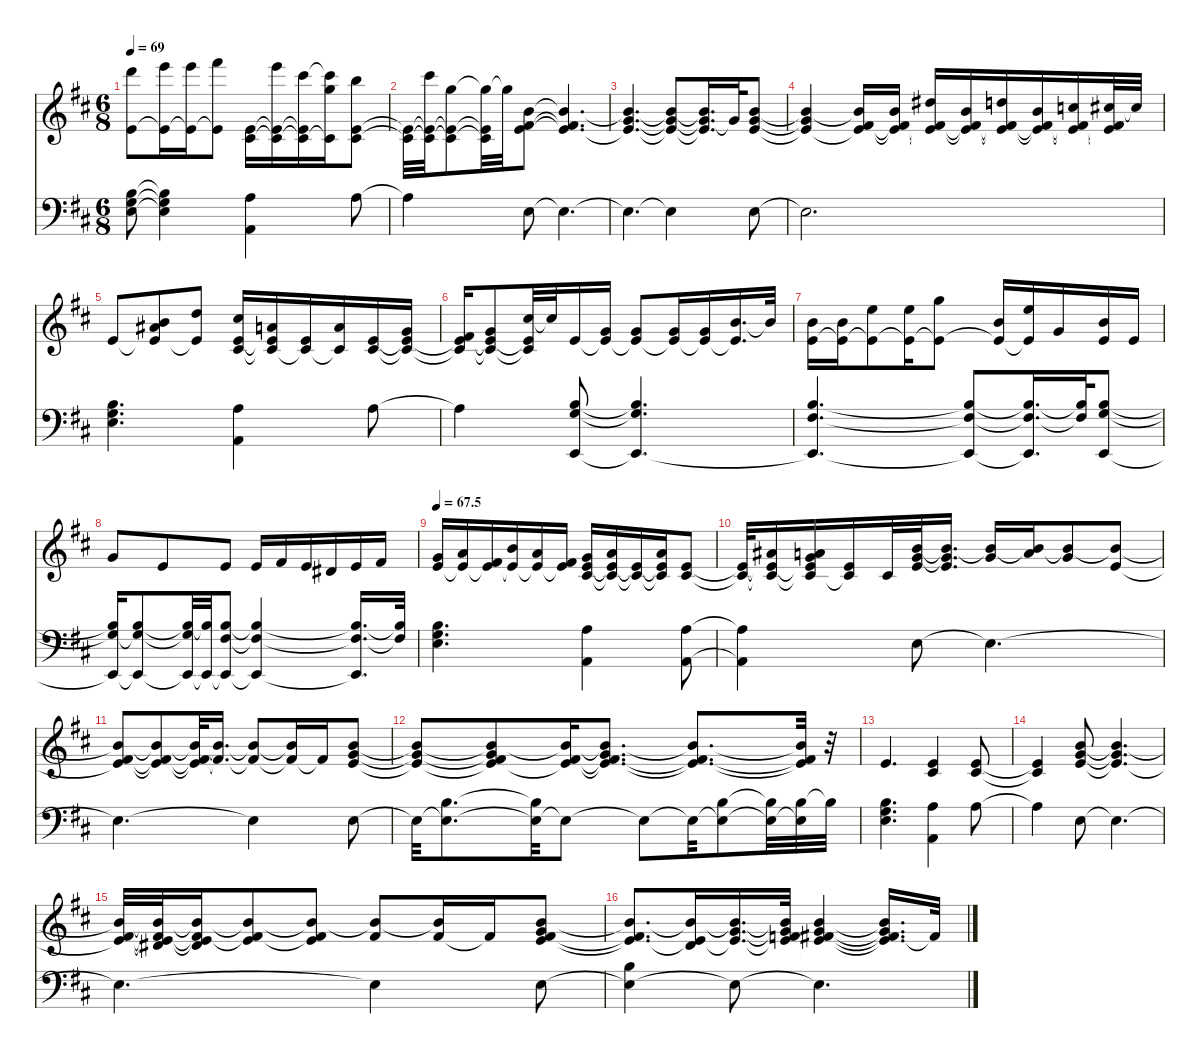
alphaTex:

\defaultSystemsLayout 4
\hideDynamics
\bracketExtendMode nobrackets
\singleTrackTrackNamePolicy hidden
\multiTrackTrackNamePolicy hidden
\firstSystemTrackNameMode fullname
\firstSystemTrackNameOrientation horizontal
\otherSystemsTrackNameOrientation horizontal
\track ("Electric Piano" "el.pno.") {defaultSystemsLayout 8 instrument electricpiano1}
\staff {score}
\tuning (E4 B3 G3 D3 A2 E2)
\ts (6 8)
\tempo 69
\clef g2
\ks bminor
(27.2{acc forcenatural} 0.1{acc forcenatural}).8{dy ff beam Down} (0.1{t acc forcenatural} 29.2{acc forcenatural}).16{dy f beam Down} (0.1{t acc forcenatural} 29.2{acc forcenatural}).16{beam Down} (0.1{t acc forcenatural} 31.2{acc #}).8{beam Down} (2.2{acc #} 0.1{acc forcenatural}).16{beam Down} (2.2{t acc #} 0.1{t acc forcenatural} 33.3{acc forcenatural}).16{beam Down} (2.2{t acc #} 0.1{t acc forcenatural} 21.1{acc #}).16{beam Down} (2.2{t acc #} 21.1{t acc forcenatural} 20.2{acc forcenatural}).16{beam Down} (19.1{acc forcenatural} 21.6{acc #} 19.5{acc forcenatural}).8{dy fff beam Down} |
(21.6{t acc #} 19.5{t acc forcenatural}).32{dy mf beam Down} (21.6{t acc #} 19.5{t acc forcenatural} 21.1{acc #}).32{beam Down} (19.5{t acc forcenatural} 21.6{t acc #} 20.2{acc forcenatural}).8{beam Down} (19.5{t acc forcenatural} 21.6{t acc #} 20.2{t acc forcenatural}).32{beam Down} 20.2{t acc forcenatural}.32{beam Down} (11.3{acc #} 0.1{acc forcenatural} 12.2{acc forcenatural}).8{dy f beam Down} (0.1{t acc forcenatural} 11.3{t acc #} 12.2{t acc forcenatural}).4{d beam Up} |
(0.1{t acc forcenatural} 12.2{t acc forcenatural} 12.3{acc forcenatural}).4{d dy mf beam Up} (0.1{t acc forcenatural} 12.2{t acc forcenatural} 12.3{t acc forcenatural}).8{beam Up} (0.1{t acc forcenatural} 12.2{t acc forcenatural} 12.3{t acc forcenatural}).16{d beam Up} 12.3{t acc forcenatural}.32{beam Up} (12.2{acc forcenatural} 12.3{acc forcenatural} 0.1{acc forcenatural}).8{beam Up} |
(12.2{t acc forcenatural} 12.3{t acc forcenatural} 0.1{t acc forcenatural}).4{beam Up} (12.2{t acc forcenatural} 0.1{t acc forcenatural} 16.4{acc #}).16{beam Up} (0.1{t acc forcenatural} 16.4{t acc #} 12.2{acc forcenatural}).16{dy f beam Up} (0.1{t acc forcenatural} 16.2{acc #} 16.4{t acc #}).16{beam Up} (0.1{t acc forcenatural} 16.4{t acc #} 16.3{acc forcenatural}).16{beam Up} (0.1{t acc forcenatural} 16.4{t acc #} 15.2{acc forcenatural}).16{beam Up} (16.3{acc forcenatural} 0.1{t acc forcenatural} 16.4{t acc #}).16{beam Up} (0.1{t acc forcenatural} 16.4{t acc #} 17.3{acc forcenatural}).16{beam Up} (16.4{t acc #} 0.1{t acc forcenatural} 14.2{acc #}).32{beam Up} 14.2{t acc #}.32{dy p beam Up} |
14.4{acc forcenatural}.8{dy f beam Up} (14.4{t acc forcenatural} 15.3{acc #} 12.2{acc forcenatural}).8{beam Up} (14.4{t acc forcenatural} 15.2{acc forcenatural}).8{beam Up} (14.2{acc #} 0.1{acc forcenatural} 11.4{acc #}).16{dy ff beam Up} (0.1{t acc forcenatural} 11.4{t acc #} 10.2{acc forcenatural}).16{dy f beam Up} (11.4{t acc #} 0.1{acc forcenatural}).16{beam Up} (11.4{t acc #} 10.2{acc forcenatural}).16{beam Up} (11.4{acc #} 0.1{acc forcenatural}).16{dy mf beam Up} (11.4{t acc #} 0.1{t acc forcenatural} 12.3{acc forcenatural}).16{beam Up} |
(11.4{t acc #} 0.1{t acc forcenatural} 11.3{acc #}).16{beam Up} (11.4{t acc #} 0.1{t acc forcenatural} 12.3{acc forcenatural}).8{beam Up} (11.4{t acc #} 0.1{t acc forcenatural} 14.2{acc #}).32{beam Up} 14.2{t acc #}.32{dy fff beam Up} 9.3{acc forcenatural}.16{dy f beam Up} (9.3{t acc forcenatural} 8.2{acc forcenatural}).16{beam Up} (9.3{t acc forcenatural} 8.2{acc forcenatural}).8{beam Up} (9.3{t acc forcenatural} 8.2{acc forcenatural}).16{beam Up} (9.3{t acc forcenatural} 8.2{acc forcenatural}).16{beam Up} (9.3{t acc forcenatural} 12.2{acc forcenatural}).16{d beam Up} 12.2{t acc forcenatural}.32{dy ff beam Up} |
(12.2{acc forcenatural} 0.1{acc forcenatural}).16{beam Down} (0.1{t acc forcenatural} 12.2{acc forcenatural}).16{dy f beam Down} (0.1{t acc forcenatural} 17.2{acc forcenatural}).8{beam Down} (0.1{t acc forcenatural} 17.2{acc forcenatural}).16{beam Down} (0.1{t acc forcenatural} 20.2{acc forcenatural}).8{beam Down} (0.1{t acc forcenatural} 16.3{acc forcenatural}).16{beam Up} (0.1{t acc forcenatural} 17.2{acc forcenatural}).16{beam Up} 12.3{acc forcenatural}.16{dy mf beam Up} (0.1{acc forcenatural} 12.2{acc forcenatural}).16{dy f beam Up} 0.1{acc forcenatural}.16{dy mp beam Up} |
3.1{acc forcenatural}.8{dy ff beam Up} 0.1{acc forcenatural}.8{beam Up} 0.1{acc forcenatural}.8{dy f beam Up} 0.1{acc forcenatural}.16{dy fff beam Up} 2.1{acc #}.16{dy ff beam Up} 5.2{acc forcenatural}.16{dy mf beam Up} 4.2{acc #}.16{dy ff beam Up} 5.2{acc forcenatural}.16{dy f beam Up} 7.2{acc #}.16{beam Up} |
\tempo
67.5 (8.2{acc forcenatural} 0.1{acc forcenatural}).16{dy ff beam Up} (0.1{t acc forcenatural} 10.2{acc forcenatural}).16{dy f beam Up} (0.1{t acc forcenatural} 11.3{acc #}).16{beam Up} (0.1{t acc forcenatural} 12.2{acc forcenatural}).16{beam Up} (0.1{t acc forcenatural} 10.2{acc forcenatural}).16{beam Up} (0.1{t acc forcenatural} 7.2{acc #}).16{beam Up} (12.3{acc forcenatural} 11.4{acc #} 0.1{acc forcenatural}).16{dy fff beam Up} (10.2{acc forcenatural} 11.4{t acc #} 0.1{t acc forcenatural}).16{dy f beam Up} (11.4{t acc #} 0.1{t acc forcenatural}).16{beam Up} (11.4{t acc #} 0.1{t acc forcenatural} 10.2{acc forcenatural}).16{beam Up} (0.1{acc forcenatural} 11.4{acc #}).8{beam Up} |
(0.1{t acc forcenatural} 11.4{t acc #}).32{beam Up} (0.1{t acc forcenatural} 11.2{acc #} 11.4{t acc #}).16{beam Up} (0.1{t acc forcenatural} 11.4{t acc #} 10.2{acc forcenatural} 12.3{acc forcenatural}).16{beam Up} (11.4{t acc #} 0.1{acc forcenatural}).16{beam Up} 11.4{acc #}.32{dy mf beam Up} (0.1{acc forcenatural} 12.3{acc forcenatural} 12.2{acc forcenatural}).32{dy f beam Up} (12.3{t acc forcenatural} 12.2{t acc forcenatural} 0.1{acc forcenatural}).16{d dy mf beam Up} (12.2{t acc forcenatural} 12.3{acc forcenatural}).16{beam Up} (12.2{t acc forcenatural} 14.3{acc forcenatural}).16{beam Up} (12.2{t acc forcenatural} 12.3{acc forcenatural}).8{beam Up} (0.1{acc forcenatural} 12.2{t acc forcenatural}).8{beam Up} |
(12.2{t acc forcenatural} 11.3{acc #} 0.1{t acc forcenatural}).8{beam Up} (12.2{t acc forcenatural} 11.3{t acc #} 0.1{t acc forcenatural}).8{beam Up} (12.2{t acc forcenatural} 11.3{t acc #} 0.1{t acc forcenatural}).32{beam Up} (12.2{t acc forcenatural} 11.3{t acc #}).16{d beam Up} (12.2{t acc forcenatural} 11.3{t acc #}).8{beam Up} (12.2{t acc forcenatural} 11.3{t acc #}).16{beam Up} 11.3{t acc #}.16{dy f beam Up} (0.1{acc forcenatural} 12.3{acc forcenatural} 12.2{acc forcenatural}).8{dy mf beam Up} |
(0.1{t acc forcenatural} 12.3{t acc forcenatural} 12.2{t acc forcenatural}).8{beam Up} (0.1{t acc forcenatural} 12.2{t acc forcenatural} 16.4{acc #} 12.3{t acc forcenatural}).8{beam Up} (0.1{t acc forcenatural} 16.4{acc #} 12.2{t acc forcenatural}).16{dy f beam Up} (16.4{t acc #} 12.2{t acc forcenatural} 12.3{acc forcenatural} 0.1{t acc forcenatural}).8{d beam Up} (0.1{t acc forcenatural} 16.4{t acc #} 12.2{t acc forcenatural}).8{d dy mf beam Up} (0.1{t acc forcenatural} 16.4{t acc #} 12.2{t acc forcenatural}).32{beam Up} r.32{beam Up} |
0.1{acc forcenatural}.4{d dy f beam Up} (2.2{acc #} 0.1{acc forcenatural}).4{beam Up} (2.2{acc #} 0.1{acc forcenatural}).8{dy mf beam Up} |
(2.2{t acc #} 0.1{t acc forcenatural}).4{beam Up} (12.3{acc forcenatural} 0.1{acc forcenatural} 12.2{acc forcenatural}).8{beam Up} (12.3{t acc forcenatural} 0.1{t acc forcenatural} 12.2{t acc forcenatural}).4{d beam Up} |
(0.1{t acc forcenatural} 12.2{t acc forcenatural} 11.3{acc #}).32{dy f beam Up} (0.1{t acc forcenatural} 12.2{t acc forcenatural} 11.3{t acc #} 13.4{acc #}).32{beam Up} (0.1{t acc forcenatural} 12.2{t acc forcenatural} 11.3{t acc #} 13.4{acc #}).16{beam Up} (12.2{t acc forcenatural} 11.3{t acc #} 0.1{acc forcenatural}).8{dy mf beam Up} (11.3{t acc #} 12.2{t acc forcenatural} 0.1{acc forcenatural}).8{dy f beam Up} (12.2{t acc forcenatural} 11.3{acc #}).8{dy mf beam Up} (12.2{t acc forcenatural} 11.3{acc #}).16{dy fff beam Up} 11.3{t acc #}.16{beam Up} (12.3{acc forcenatural} 16.4{acc #} 0.1{acc forcenatural} 12.2{acc forcenatural}).8{beam Up} |
(16.4{t acc #} 0.1{t acc forcenatural} 12.2{t acc forcenatural}).8{d dy f beam Up} (12.4{acc forcenatural} 0.1{t acc forcenatural} 12.2{t acc forcenatural}).16{beam Up} (12.2{t acc forcenatural} 12.3{acc forcenatural} 0.1{t acc forcenatural}).16{d dy mf beam Up} (12.2{t acc forcenatural} 15.4{acc forcenatural} 12.3{t acc forcenatural} 0.1{t acc forcenatural}).32{dy f beam Up} (12.3{t acc forcenatural} 0.1{t acc forcenatural} 12.2{t acc forcenatural} 16.4{acc #}).4{beam Up} (12.3{t acc forcenatural} 0.1{t acc forcenatural} 12.2{t acc forcenatural} 16.4{t acc #}).16{d beam Up} 16.4{t acc #}.32{dy ff beam Up}
\staff {score}
\tuning (G2 D2 A1 E1 B0)
\clef f4
\ottava regular
\simile none
\ks bminor
(19.3{acc forcenatural} 17.2{acc forcenatural} 16.1{acc forcenatural}).8{dy mf beam Down} (19.3{t acc forcenatural} 17.2{t acc forcenatural} 16.1{t acc forcenatural}).4{dy f beam Down} (12.3{acc forcenatural} 14.1{acc forcenatural}).4{dy mf beam Down} 14.1{acc forcenatural}.8{beam Down} |
14.1{t acc forcenatural}.4{beam Down} 9.1{acc forcenatural}.8{dy f beam Down} 9.1{t acc forcenatural}.4{d beam Down} |
9.1{t acc forcenatural}.4{d beam Down} 9.1{t acc forcenatural}.4{beam Down} 19.3{acc forcenatural}.8{dy mp beam Down} |
19.3{t acc forcenatural}.2{d beam Down} |
(19.3{acc forcenatural} 16.1{acc forcenatural} 17.2{acc forcenatural}).4{d dy mf beam Down} (12.3{acc forcenatural} 14.1{acc forcenatural}).4{beam Down} 14.1{acc forcenatural}.8{beam Down} |
14.1{t acc forcenatural}.4{beam Down} (17.2{acc forcenatural} 16.1{acc forcenatural} 17.5{acc forcenatural}).8{beam Up} (16.1{t acc forcenatural} 17.2{t acc forcenatural} 17.5{t acc forcenatural}).4{d beam Up} |
(17.5{t acc forcenatural} 16.2{acc #} 16.1{acc forcenatural}).4{d dy f beam Up} (17.5{t acc forcenatural} 16.2{t acc #} 16.1{t acc forcenatural}).8{beam Up} (17.5{t acc forcenatural} 16.2{t acc #} 16.1{t acc forcenatural}).16{d beam Up} (16.2{t acc #} 16.1{t acc forcenatural}).32{dy ff beam Up} (16.1{acc forcenatural} 17.2{acc forcenatural} 17.5{acc forcenatural}).8{dy f beam Up} |
(16.1{t acc forcenatural} 17.2{t acc forcenatural} 17.5{t acc forcenatural}).16{beam Up} (17.2{t acc forcenatural} 17.5{t acc forcenatural} 16.1{acc forcenatural}).8{dy mf beam Up} (17.2{t acc forcenatural} 17.5{t acc forcenatural} 16.1{t acc forcenatural}).32{beam Up} (17.5{t acc forcenatural} 16.1{t acc forcenatural}).32{dy f beam Up} (17.5{t acc forcenatural} 16.1{acc forcenatural} 16.2{acc #}).8{beam Up} (17.5{t acc forcenatural} 16.1{t acc forcenatural} 16.2{t acc #}).4{beam Up} (17.5{t acc forcenatural} 16.1{t acc forcenatural} 16.2{t acc #}).16{d beam Up} (16.2{t acc #} 16.1{t acc forcenatural}).32{dy ff beam Up} |
(19.3{acc forcenatural} 17.2{acc forcenatural} 16.1{acc forcenatural}).4{d dy mf beam Down} (12.3{acc forcenatural} 14.1{acc forcenatural}).4{beam Down} (12.3{acc forcenatural} 14.1{acc forcenatural}).8{beam Down} |
(12.3{t acc forcenatural} 14.1{t acc forcenatural}).4{beam Down} 9.1{acc forcenatural}.8{dy mp beam Down} 9.1{t acc forcenatural}.4{d beam Down} |
9.1{t acc forcenatural}.4{d beam Down} 9.1{t acc forcenatural}.4{beam Down} 14.2{acc forcenatural}.8{beam Down} |
14.2{t acc forcenatural}.32{beam Down} (14.2{t acc forcenatural} 16.1{acc forcenatural}).8{d beam Down} (14.2{t acc forcenatural} 16.1{t acc forcenatural}).32{beam Down} 14.2{t acc forcenatural}.8{beam Down} 14.2{t acc forcenatural}.8{beam Down} 14.2{t acc forcenatural}.32{beam Down} (14.2{t acc forcenatural} 16.1{acc forcenatural}).8{beam Down} (14.2{t acc forcenatural} 16.1{t acc forcenatural}).32{beam Down} (14.2{t acc forcenatural} 16.1{acc forcenatural}).32{beam Down} 16.1{t acc forcenatural}.32{beam Down} |
(19.3{acc forcenatural} 17.2{acc forcenatural} 16.1{acc forcenatural}).4{d dy mf beam Down} (12.3{acc forcenatural} 14.1{acc forcenatural}).4{beam Down} 14.1{acc forcenatural}.8{beam Down} |
14.1{t acc forcenatural}.4{beam Down} 9.1{acc forcenatural}.8{dy mp beam Down} 9.1{t acc forcenatural}.4{d beam Down} |
9.1{t acc forcenatural}.4{d beam Down} 9.1{t acc forcenatural}.4{beam Down} 14.2{acc forcenatural}.8{dy f beam Down} |
(14.2{t acc forcenatural} 16.1{acc forcenatural}).4{beam Down} 14.2{t acc forcenatural}.8{beam Down} 14.2{t acc forcenatural}.4{d beam Down}
